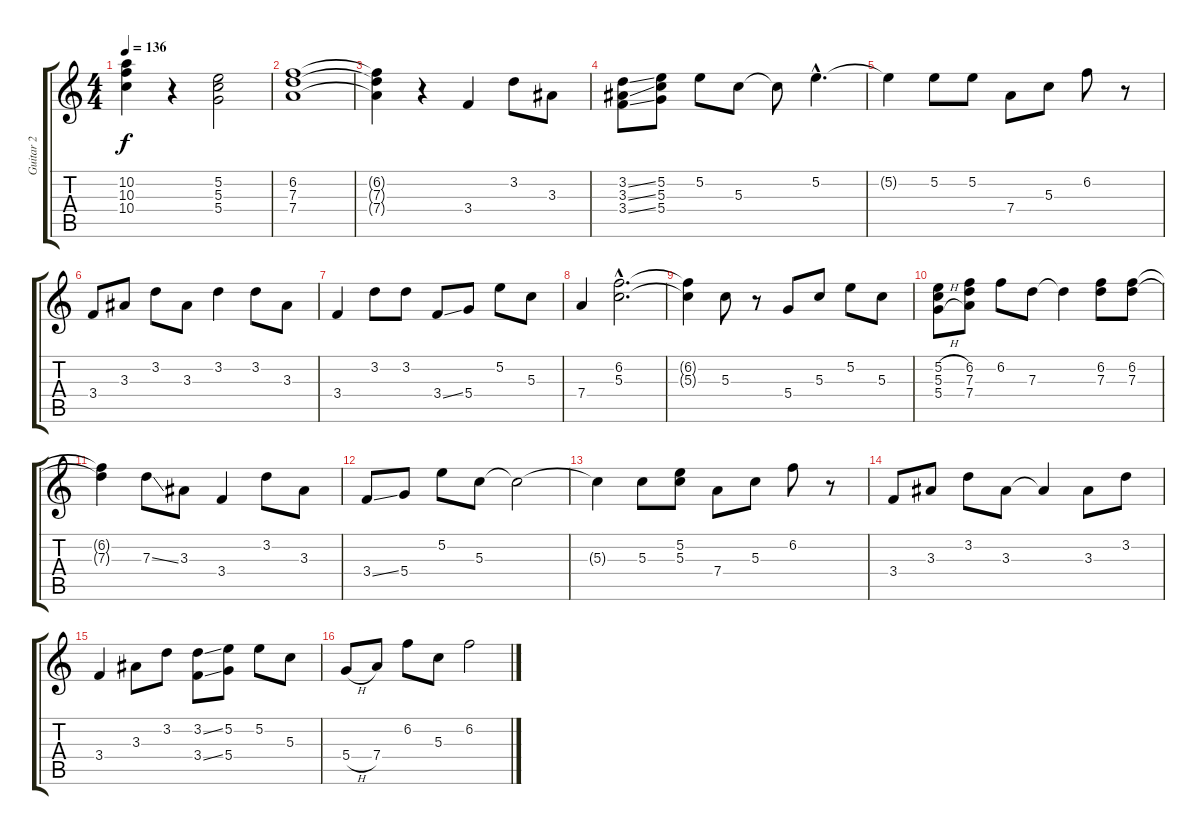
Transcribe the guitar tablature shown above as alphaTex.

\track ("Guitar 2" "Guitar 2") {instrument overdrivenguitar}
\staff {score tabs}
\tuning (E4 B3 G3 D3 A2 E2) {hide}
\ts (4 4)
\tempo 136
\clef g2
\ks c
(10.2{t} 10.3{t} 10.4{t}).4{dy f} r.4 (5.2 5.3 5.4).2 |
(6.2 7.3 7.4).1 |
(6.2{t} 7.3{t} 7.4{t}).4 r.4 3.4.4 3.2.8 3.3.8 |
(3.2{ss} 3.3{ss} 3.4{ss}).8 (5.2 5.3 5.4).8 5.2.8 5.3.8 5.3{t}.8 5.2{hac}.4{d} |
5.2{t}.4 5.2.8 5.2.8 7.4.8 5.3.8 6.2.8 r.8 |
3.4.8 3.3.8 3.2.8 3.3.8 3.2.4 3.2.8 3.3.8 |
3.4.4 3.2.8 3.2.8 3.4{ss}.8 5.4.8 5.2.8 5.3.8 |
7.4.4 (6.2{hac} 5.3{hac}).2{d} |
(6.2{t} 5.3{t}).4 5.3.8 r.8 5.4.8 5.3.8 5.2.8 5.3.8 |
(5.2{h} 5.3{h} 5.4{h}).8 (6.2 7.3 7.4).8 6.2.8 7.3.8 7.3{t}.4 (6.2 7.3).8 (6.2 7.3).8 |
(6.2{t} 7.3{t}).4 7.3{ss}.8 3.3.8 3.4.4 3.2.8 3.3.8 |
3.4{ss}.8 5.4.8 5.2.8 5.3.8 5.3{t}.2 |
5.3{t}.4 5.3.8 (5.2 5.3).8 7.4.8 5.3.8 6.2.8 r.8 |
3.4.8 3.3.8 3.2.8 3.3.8 3.3{t}.4 3.3.8 3.2.8 |
3.4.4 3.3.8 3.2.8 (3.2{ss} 3.4{ss}).8 (5.2 5.4).8 5.2.8 5.3.8 |
5.4{h}.8 7.4.8 6.2.8 5.3.8 6.2.2
